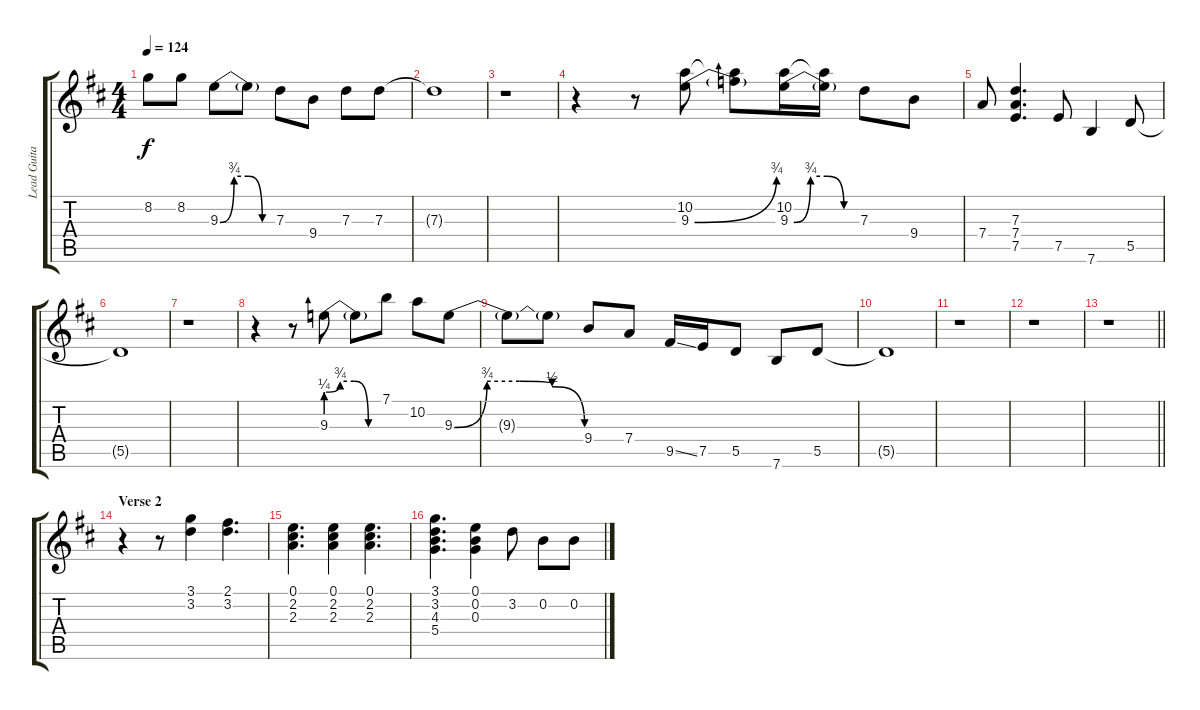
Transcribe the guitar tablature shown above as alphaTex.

\track ("Lead Guitar I (Taylor)" "Lead Guita") {instrument electricguitarjazz}
\staff {score tabs}
\tuning (E4 B3 G3 D3 A2 E2) {hide}
\ts (4 4)
\tempo 124
\clef g2
\ks d
8.2.8{dy f} 8.2.8 9.3{be (custom 0 0 15 3 30 3 45 0 60 0)}.8 9.3{t}.8 7.3.8 9.4.8 7.3.8 7.3.8 |
7.3{t}.1 |
r.1 |
r.4 r.8 (10.2 9.3{be (bend 0 0 60 3)}).8 (10.2{t} 9.3{t}).8 (10.2 9.3{be (custom 0 0 15 3 30 3 45 0 60 0)}).16 (10.2{t} 9.3{t}).16 7.3.8 9.4.8 |
7.4.8 (7.3 7.4 7.5).4{d} 7.5.8 7.6.4 5.5.8 |
5.5{t}.1 |
r.1 |
r.4 r.8 9.3{be (custom 0 1 15 3 30 3 45 0 60 0)}.8 9.3{t}.8 7.1.8 10.2.8 9.3{be (custom 0 0 15 3 30 3 45 2 60 0)}.8 |
9.3{t}.8 9.3{t}.8 9.4.8 7.4.8 9.5{ss}.16 7.5.16 5.5.8 7.6.8 5.5.8 |
5.5{t}.1 |
r.1 |
r.1 |
\barLineRight lightlight
r.1 |
\section ("" "Verse 2")
r.4 r.8 (3.1 3.2).4 (2.1 3.2).4{d} |
(0.1 2.2 2.3).4{d} (0.1 2.2 2.3).4 (0.1 2.2 2.3).4{d} |
(3.1 3.2 4.3 5.4).4{d} (0.1 0.2 0.3).4 3.2.8 0.2.8 0.2.8
